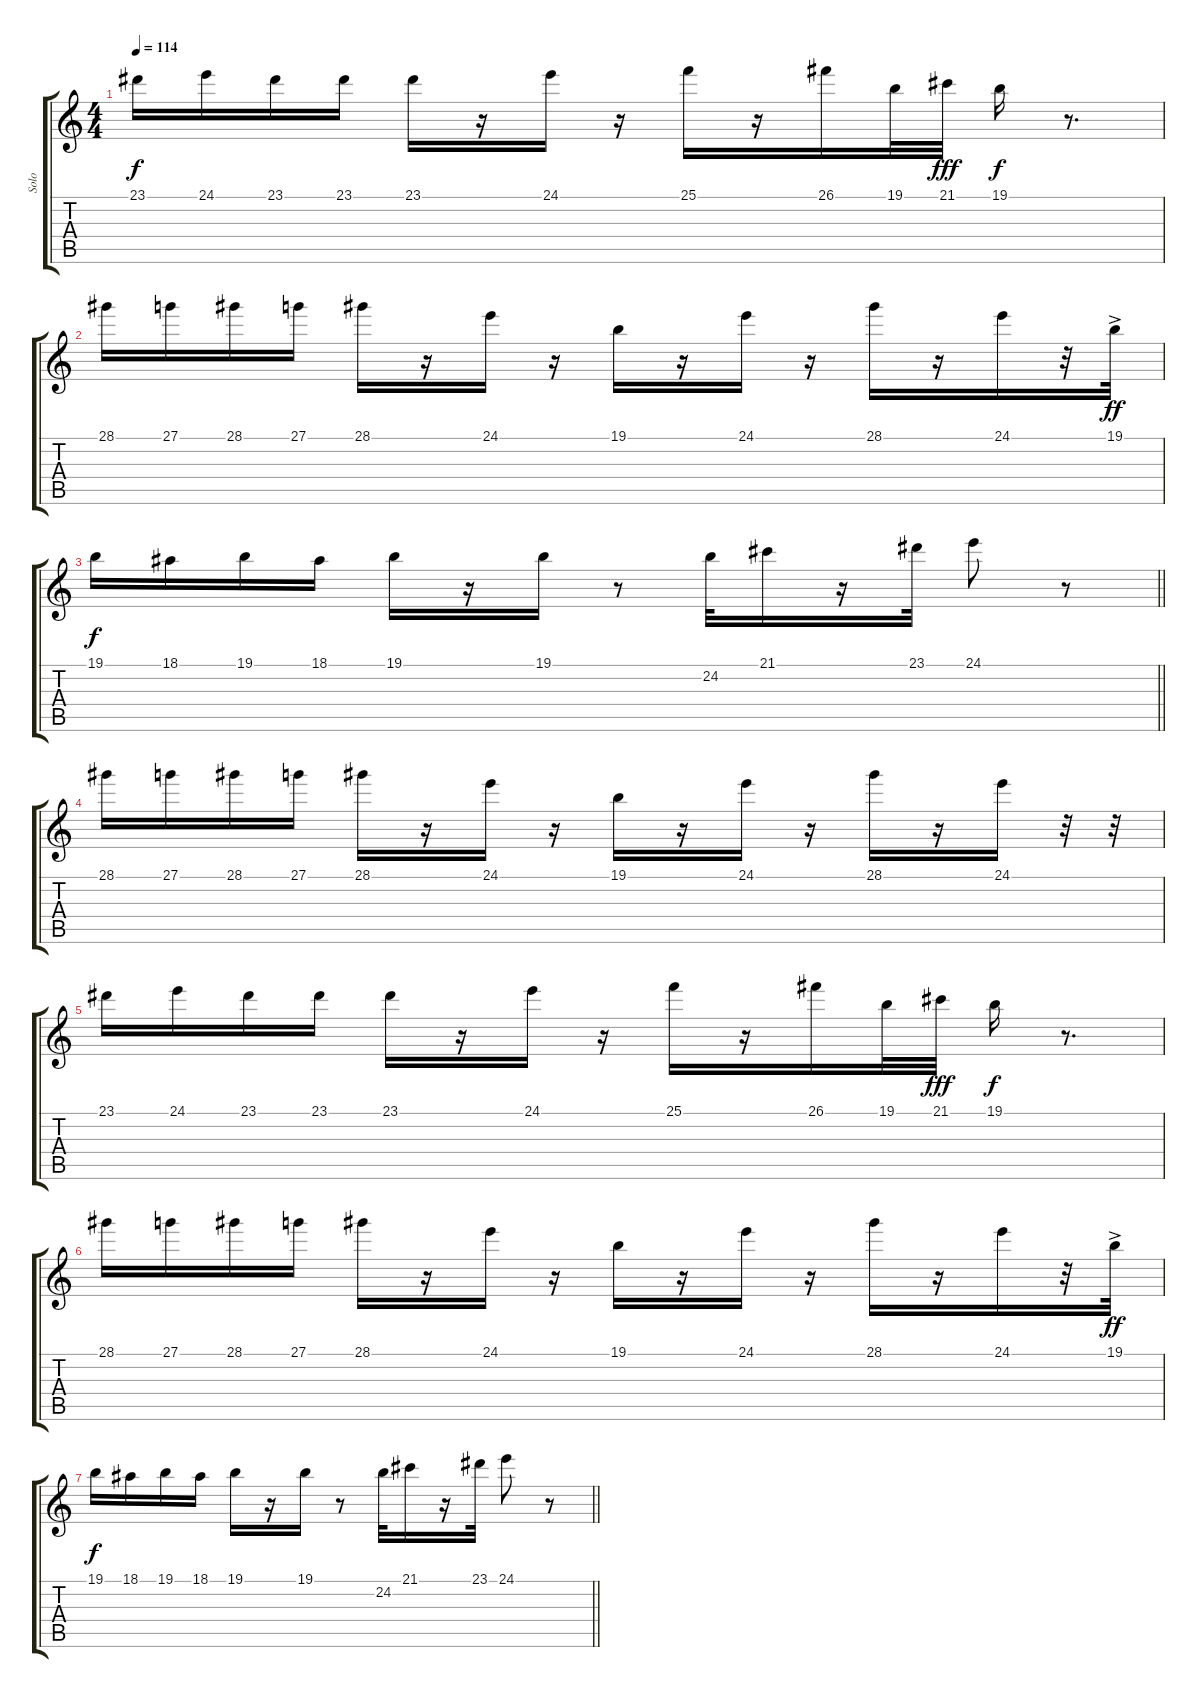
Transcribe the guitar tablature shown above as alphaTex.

\track ("Solo" "Solo") {instrument flute}
\staff {score tabs}
\tuning (E4 B3 G3 D3 A2 E2) {hide}
\ts (4 4)
\tempo 114
\clef g2
\ks c
23.1.16{dy f} 24.1.16 23.1.16 23.1.16 23.1.16 r.16 24.1.16 r.16 25.1.16 r.16 26.1.16 19.1.32 21.1.32{dy fff} 19.1.16{dy f} r.8{d} |
28.1.16 27.1.16 28.1.16 27.1.16 28.1.16 r.16 24.1.16 r.16 19.1.16 r.16 24.1.16 r.16 28.1.16 r.16 24.1.16 r.32 19.1{ac}.32{dy ff} |
\barLineRight lightlight
19.1.16{dy f} 18.1.16 19.1.16 18.1.16 19.1.16 r.16 19.1.16 r.8 24.2.32 21.1.16 r.16 23.1.32 24.1.8 r.8 |
28.1.16 27.1.16 28.1.16 27.1.16 28.1.16 r.16 24.1.16 r.16 19.1.16 r.16 24.1.16 r.16 28.1.16 r.16 24.1.16 r.32 r.32 |
23.1.16 24.1.16 23.1.16 23.1.16 23.1.16 r.16 24.1.16 r.16 25.1.16 r.16 26.1.16 19.1.32 21.1.32{dy fff} 19.1.16{dy f} r.8{d} |
28.1.16 27.1.16 28.1.16 27.1.16 28.1.16 r.16 24.1.16 r.16 19.1.16 r.16 24.1.16 r.16 28.1.16 r.16 24.1.16 r.32 19.1{ac}.32{dy ff} |
\barLineRight lightlight
19.1.16{dy f} 18.1.16 19.1.16 18.1.16 19.1.16 r.16 19.1.16 r.8 24.2.32 21.1.16 r.16 23.1.32 24.1.8 r.8
